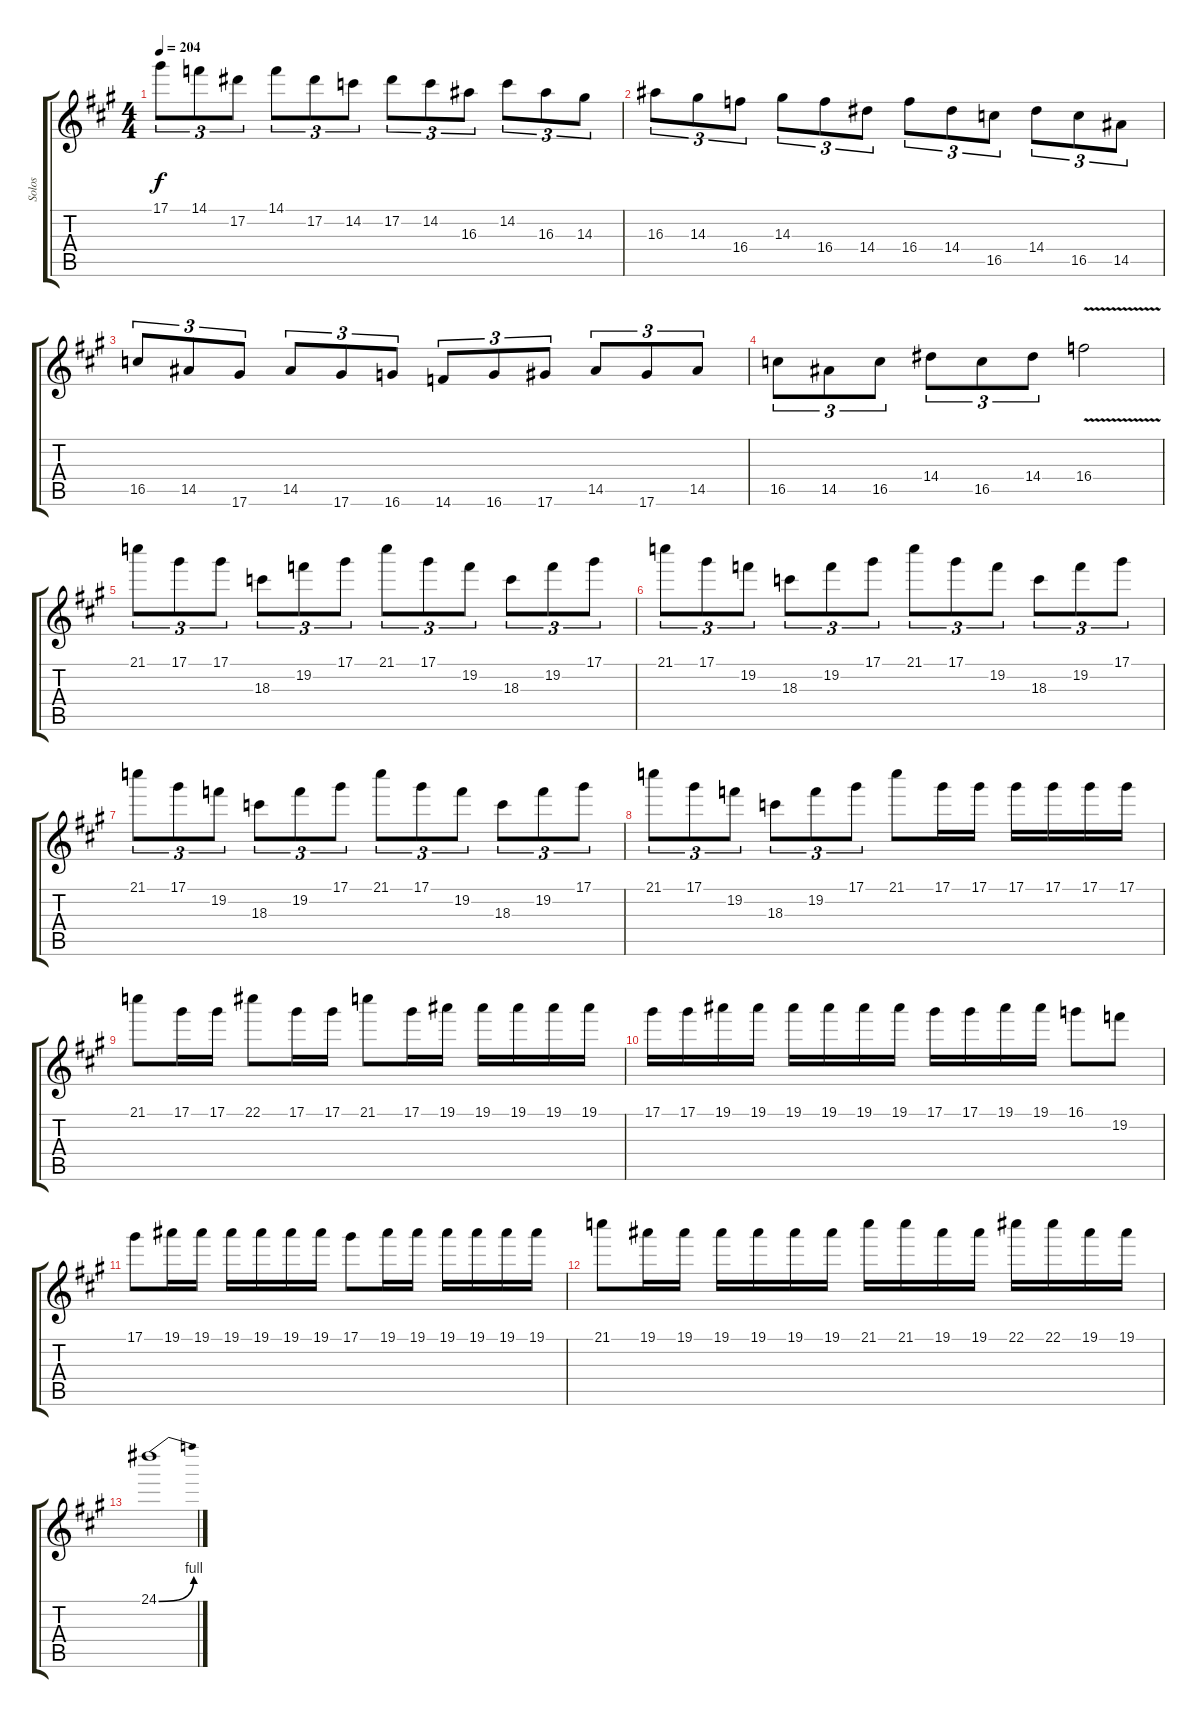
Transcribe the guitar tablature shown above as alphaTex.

\track ("Solos" "Solos") {instrument distortionguitar}
\staff {score tabs}
\tuning (Eb4 Bb3 Gb3 Db3 Ab2 Eb2) {hide}
\ts (4 4)
\tempo 204
\clef g2
\ks a
17.1.8{tu (3 2) dy f} 14.1.8{tu (3 2)} 17.2.8{tu (3 2)} 14.1.8{tu (3 2)} 17.2.8{tu (3 2)} 14.2.8{tu (3 2)} 17.2.8{tu (3 2)} 14.2.8{tu (3 2)} 16.3.8{tu (3 2)} 14.2.8{tu (3 2)} 16.3.8{tu (3 2)} 14.3.8{tu (3 2)} |
16.3.8{tu (3 2)} 14.3.8{tu (3 2)} 16.4.8{tu (3 2)} 14.3.8{tu (3 2)} 16.4.8{tu (3 2)} 14.4.8{tu (3 2)} 16.4.8{tu (3 2)} 14.4.8{tu (3 2)} 16.5.8{tu (3 2)} 14.4.8{tu (3 2)} 16.5.8{tu (3 2)} 14.5.8{tu (3 2)} |
16.5.8{tu (3 2)} 14.5.8{tu (3 2)} 17.6.8{tu (3 2)} 14.5.8{tu (3 2)} 17.6.8{tu (3 2)} 16.6.8{tu (3 2)} 14.6.8{tu (3 2)} 16.6.8{tu (3 2)} 17.6.8{tu (3 2)} 14.5.8{tu (3 2)} 17.6.8{tu (3 2)} 14.5.8{tu (3 2)} |
16.5.8{tu (3 2)} 14.5.8{tu (3 2)} 16.5.8{tu (3 2)} 14.4.8{tu (3 2)} 16.5.8{tu (3 2)} 14.4.8{tu (3 2)} 16.4{v}.2 |
21.1.8{tu (3 2)} 17.1.8{tu (3 2)} 17.1.8{tu (3 2)} 18.3.8{tu (3 2)} 19.2.8{tu (3 2)} 17.1.8{tu (3 2)} 21.1.8{tu (3 2)} 17.1.8{tu (3 2)} 19.2.8{tu (3 2)} 18.3.8{tu (3 2)} 19.2.8{tu (3 2)} 17.1.8{tu (3 2)} |
21.1.8{tu (3 2)} 17.1.8{tu (3 2)} 19.2.8{tu (3 2)} 18.3.8{tu (3 2)} 19.2.8{tu (3 2)} 17.1.8{tu (3 2)} 21.1.8{tu (3 2)} 17.1.8{tu (3 2)} 19.2.8{tu (3 2)} 18.3.8{tu (3 2)} 19.2.8{tu (3 2)} 17.1.8{tu (3 2)} |
21.1.8{tu (3 2)} 17.1.8{tu (3 2)} 19.2.8{tu (3 2)} 18.3.8{tu (3 2)} 19.2.8{tu (3 2)} 17.1.8{tu (3 2)} 21.1.8{tu (3 2)} 17.1.8{tu (3 2)} 19.2.8{tu (3 2)} 18.3.8{tu (3 2)} 19.2.8{tu (3 2)} 17.1.8{tu (3 2)} |
21.1.8{tu (3 2)} 17.1.8{tu (3 2)} 19.2.8{tu (3 2)} 18.3.8{tu (3 2)} 19.2.8{tu (3 2)} 17.1.8{tu (3 2)} 21.1.8 17.1.16 17.1.16 17.1.16 17.1.16 17.1.16 17.1.16 |
21.1.8 17.1.16 17.1.16 22.1.8 17.1.16 17.1.16 21.1.8 17.1.16 19.1.16 19.1.16 19.1.16 19.1.16 19.1.16 |
17.1.16 17.1.16 19.1.16 19.1.16 19.1.16 19.1.16 19.1.16 19.1.16 17.1.16 17.1.16 19.1.16 19.1.16 16.1.8 19.2.8 |
17.1.8 19.1.16 19.1.16 19.1.16 19.1.16 19.1.16 19.1.16 17.1.8 19.1.16 19.1.16 19.1.16 19.1.16 19.1.16 19.1.16 |
21.1.8 19.1.16 19.1.16 19.1.16 19.1.16 19.1.16 19.1.16 21.1.16 21.1.16 19.1.16 19.1.16 22.1.16 22.1.16 19.1.16 19.1.16 |
24.1{be (bend 0 0 60 4)}.1
